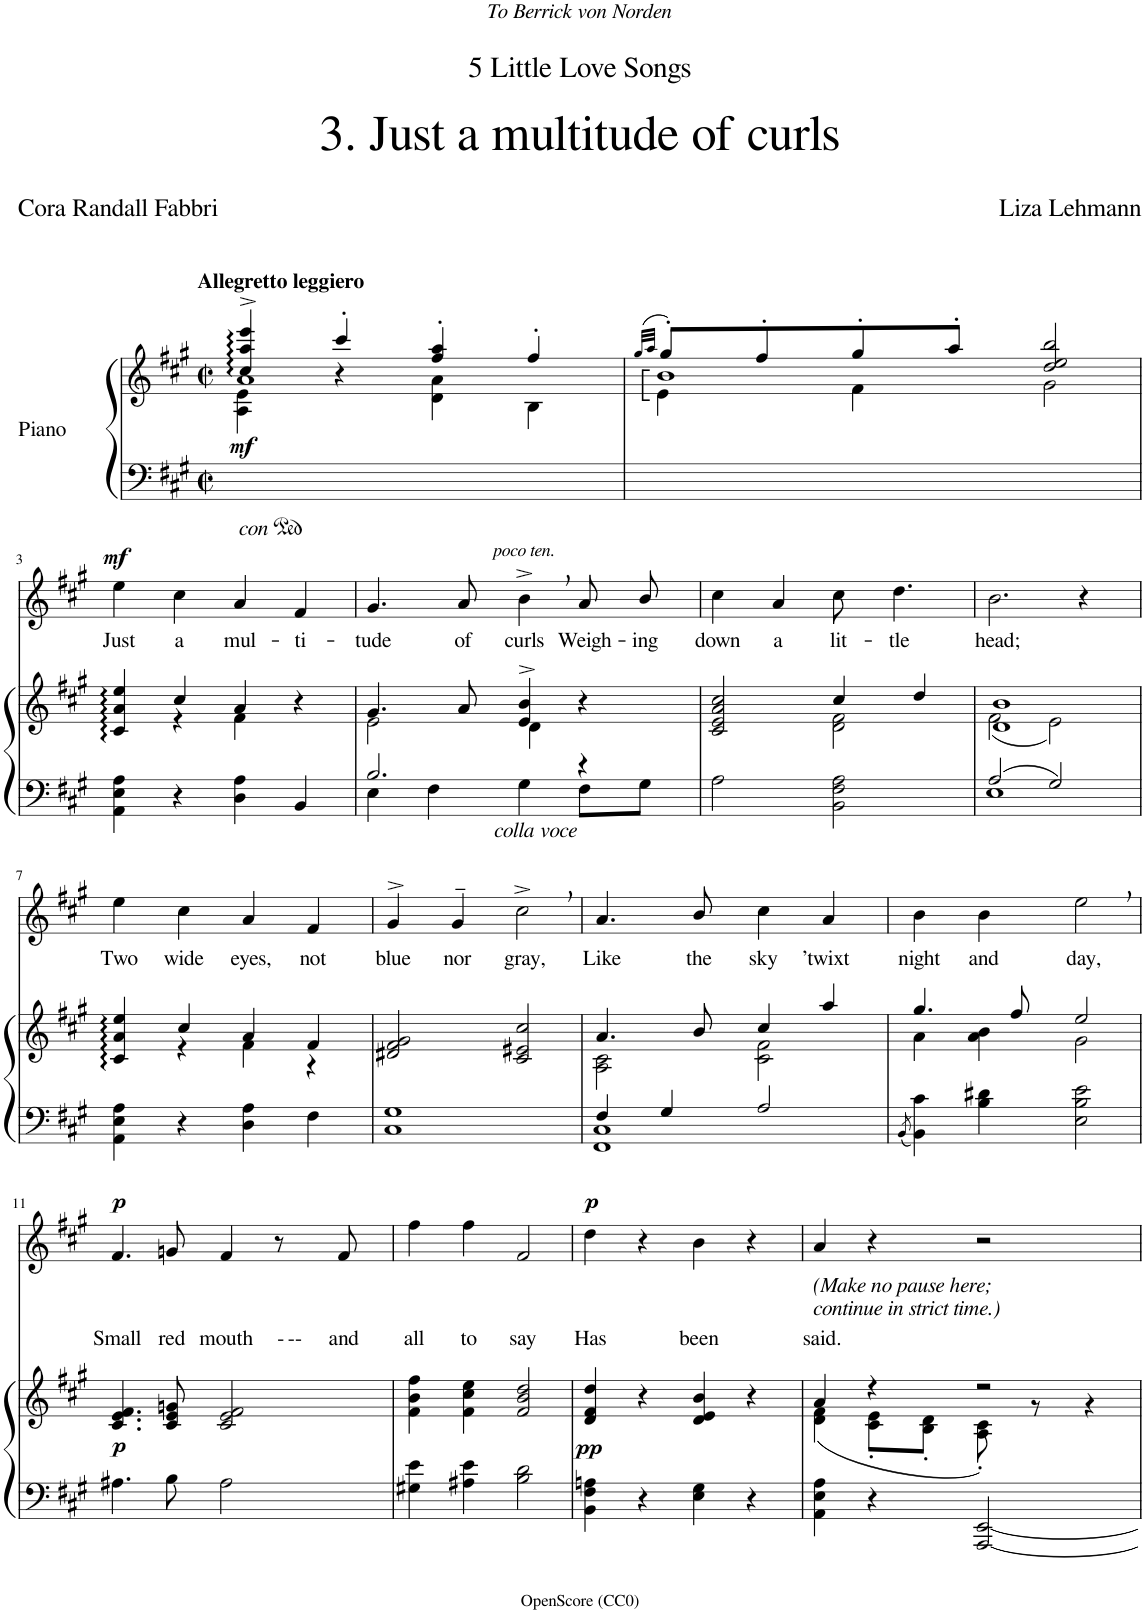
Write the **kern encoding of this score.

**kern	**kern	**dynam	**kern	**text	**dynam
*part2	*part2	*part2	*part1	*part1	*part1
*staff3	*staff2	*staff2/3	*staff1	*staff1	*staff1
*I"Piano	*	*	*I"Voice	*	*
*I'Pno	*	*	*	*	*
*clefF4	*clefG2	*	*clefG2	*	*
*k[f#c#g#]	*k[f#c#g#]	*	*k[f#c#g#]	*	*
*M2/2	*M2/2	*	*M2/2	*	*
*met(c|)	*met(c|)	*	*met(c|)	*	*
=1	=1	=1	=1	=1	=1
*	*^	*	*	*	*
*	*	*^	*	*	*	*
*	*ped	*	*	*	*	*	*
!	!	!	!	!	!LO:TX:a:B:t=Allegretto leggiero	!	!
!	!	!	!	!LO:DY:b	!	!	!
4ryy	4cc#/^ 4aa/^ 4eee/^	1a	4A\ 4e\	mf	1r	.	.
4r	4ccc#'/	.	4ryy	.	.	.	.
2ryy	4ff#/' 4aa/'	.	4d\ 4a\	.	.	.	.
.	4ff#'/	.	4B\	.	.	.	.
=2	=2	=2	=2	=2	=2	=2	=2
*	*Xped	*	*	*	*	*	*
.	(32qgg#/LLL	.	.	.	.	.	.
.	32qaa/JJJ	.	.	.	.	.	.
1ryy	8gg#'/L)	1b	4e\	.	1r	.	.
.	8ff#'/	.	.	.	.	.	.
.	8gg#'/	.	4f#\	.	.	.	.
.	8aa'/J	.	.	.	.	.	.
.	2dd/ 2ee/ 2bb/	.	2g#\	.	.	.	.
!!LO:LB:g=z
=3	=3	=3	=3	=3	=3	=3	=3
!	!	!	!	!	!	!LO:LY:b	!LO:DY:a
*	*	*v	*v	*	*	*	*
4AA\ 4E\ 4A\	4c#/ 4a/ 4ee/	4ryy	.	4ee\	Just	mf
!	!	!	!	!	!LO:LY:b	!
4r	4cc#/	4r	.	4cc#\	a	.
!	!	!	!	!	!LO:LY:b	!
4D\ 4A\	4a/	4f#\	.	4a/	mul-	.
!	!	!	!	!	!LO:LY:b	!
4BB/	4r	4ryy	.	4f#/	-ti-	.
=4	=4	=4	=4	=4	=4	=4
*^	*	*	*	*	*	*
!	!	!	!	!	!	!LO:LY:b	!
2.B/	4E\	4.g#/	2e\	.	4.g#/	-tude	.
.	4F#\	.	.	.	.	.	.
!	!	!	!	!	!	!LO:LY:b	!
.	.	8a/	.	.	8a/	of	.
!	!	!	!	!	!LO:TX:a:i:t=poco ten.	!	!
!	!LO:TX:b:i:t=colla voce	!	!	!	!	!	!
!	!	!	!	!	!	!LO:LY:b	!
.	4G#\	4e/^ 4b/^	4d\	.	4b^,\	curls	.
!	!	!	!	!	!	!LO:LY:b	!
4r	8F#\L	4r	4ryy	.	8a/L	Weigh-	.
!	!	!	!	!	!	!LO:LY:b	!
.	8G#\J	.	.	.	8b/J	-ing	.
=5	=5	=5	=5	=5	=5	=5	=5
!	!	!	!	!	!	!LO:LY:b	!
*v	*v	*	*	*	*	*	*
2A\	2c#/ 2e/ 2a/ 2cc#/	2ryy	.	4cc#\	down	.
!	!	!	!	!	!LO:LY:b	!
.	.	.	.	4a/	a	.
!	!	!	!	!	!LO:LY:b	!
2BB\ 2F#\ 2A\	4cc#/	2d\ 2f#\	.	8cc#\	lit-	.
!	!	!	!	!	!LO:LY:b	!
.	.	.	.	4.dd\	-tle	.
.	4dd/	.	.	.	.	.
=6	=6	=6	=6	=6	=6	=6
*^	*	*	*	*	*	*
!	!	!	!	!	!	!LO:LY:b	!
2A/	1E	1d 1b	(2f#\	.	2.b\	head;	.
2G#/	.	.	2e\)	.	.	.	.
.	.	.	.	.	4r	.	.
*v	*v	*	*	*	*	*	*
!!LO:LB:g=z
=7	=7	=7	=7	=7	=7	=7
!	!	!	!	!	!LO:LY:b	!
4AA\ 4E\ 4A\	4c#/ 4a/ 4ee/	4ryy	.	4ee\	Two	.
!	!	!	!	!	!LO:LY:b	!
4r	4cc#/	4r	.	4cc#\	wide	.
!	!	!	!	!	!LO:LY:b	!
4D\ 4A\	4a/	4f#\	.	4a/	eyes,	.
!	!	!	!	!	!LO:LY:b	!
4F#\	4f#/	4r	.	4f#/	not	.
=8	=8	=8	=8	=8	=8	=8
!	!	!	!	!	!LO:LY:b	!
*	*v	*v	*	*	*	*
1C# 1G#	2d#X/ 2f#/ 2g#/	.	4g#^>/	blue	.
!	!	!	!	!LO:LY:b	!
.	.	.	4g#~>/	nor	.
!	!	!	!	!LO:LY:b	!
.	2c#/ 2e#X/ 2cc#/	.	2cc#^>,\	gray,	.
=9	=9	=9	=9	=9	=9
*^	*^	*	*	*	*
!	!	!	!	!	!	!LO:LY:b	!
4F#/	1FF# 1C#	4.a/	2A\ 2c#\	.	4.a/	Like	.
4G#/	.	.	.	.	.	.	.
!	!	!	!	!	!	!LO:LY:b	!
.	.	8b/	.	.	8b/	the	.
!	!	!	!	!	!	!LO:LY:b	!
2A/	.	4cc#/	2c#\ 2f#\	.	4cc#\	sky	.
!	!	!	!	!	!	!LO:LY:b	!
.	.	4aa/	.	.	4a/	’twixt	.
*v	*v	*	*	*	*	*	*
=10	=10	=10	=10	=10	=10	=10
8qBB/	.	.	.	.	.	.
!	!	!	!	!	!LO:LY:b	!
4BB\ 4c#\	4.gg#/	4a\	.	4b\	night	.
!	!	!	!	!	!LO:LY:b	!
4B\ 4d#X\	.	4a\ 4b\	.	4b\	and	.
.	8ff#/	.	.	.	.	.
!	!	!	!	!	!LO:LY:b	!
2E\ 2B\ 2e\	2ee/	2g#\	.	2ee,\	day,	.
!!LO:LB:g=z
=11	=11	=11	=11	=11	=11	=11
!	!	!	!LO:DY:b	!	!LO:LY:b	!LO:DY:a
*	*v	*v	*	*	*	*
4.A#X\	4.c#/ 4.e/ 4.f#/	p	4.f#/	Small	p
!	!	!	!	!LO:LY:b	!
8B\	8c#/ 8e/ 8gn/	.	8gn/	red	.
!	!	!	!	!LO:LY:b	!
2A#\	2c#/ 2e/ 2f#/	.	4f#/	mouth	.
!	!	!	!	!LO:LY:b	!
.	.	.	8r	-	.
!	!	!	!	!LO:LY:b	!
.	.	.	8f#/	-- and	.
=12	=12	=12	=12	=12	=12
!	!	!	!	!LO:LY:b	!
4G#X\ 4e\	4f#\ 4b\ 4ff#\	.	4ff#\	all	.
!	!	!	!	!LO:LY:b	!
4A#X\ 4e\	4f#\ 4cc#\ 4ee\	.	4ff#\	to	.
!	!	!	!	!LO:LY:b	!
2B\ 2d\	2f#/ 2b/ 2dd/	.	2f#/	say	.
=13	=13	=13	=13	=13	=13
!	!	!LO:DY:a=2	!	!LO:LY:b	!LO:DY:a
4BB\ 4F#\ 4An\	4d/ 4f#/ 4dd/	pp	4dd\	Has	p
4r	4r	.	4r	.	.
!	!	!	!	!LO:LY:b	!
4E\ 4G#\	4d/ 4e/ 4b/	.	4b\	been	.
4r	4r	.	4r	.	.
=14	=14	=14	=14	=14	=14
*	*^	*	*	*	*
!	!	!	!	!LO:TX:b:i:t=(Make no pause here;	!	!
!	!	!	!	!LO:TX:b:t=continue in strict time.)	!	!
!	!	!	!	!	!LO:LY:b	!
4AA\ 4E\ 4A\	4a/	(4d\ 4f#\	.	4a/	said.	.
4r	4r	8c#\' 8e\'L	.	4r	.	.
.	.	8B\' 8d\'J	.	.	.	.
[<2AAA/ [<2EE/	2r	8A\' 8c#\')	.	2r	.	.
.	.	8r	.	.	.	.
.	.	4r	.	.	.	.
*	*v	*v	*	*	*	*
=	=	=	=	=	=
*-	*-	*-	*-	*-	*-
